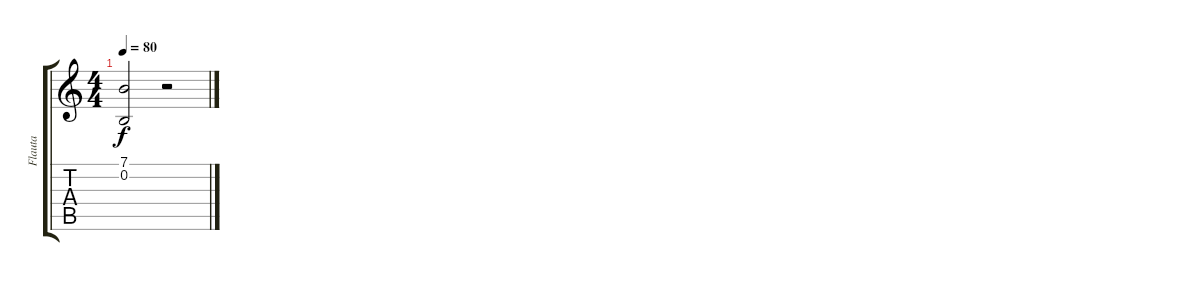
\track ("Flauta" "Flauta") {instrument flute}
\staff {score tabs}
\tuning (E4 B3 G3 D3 A2 E2) {hide}
\ts (4 4)
\tempo 80
\clef g2
\ks c
(7.1{t} 0.2{t}).2{dy f volume 16} r.2
